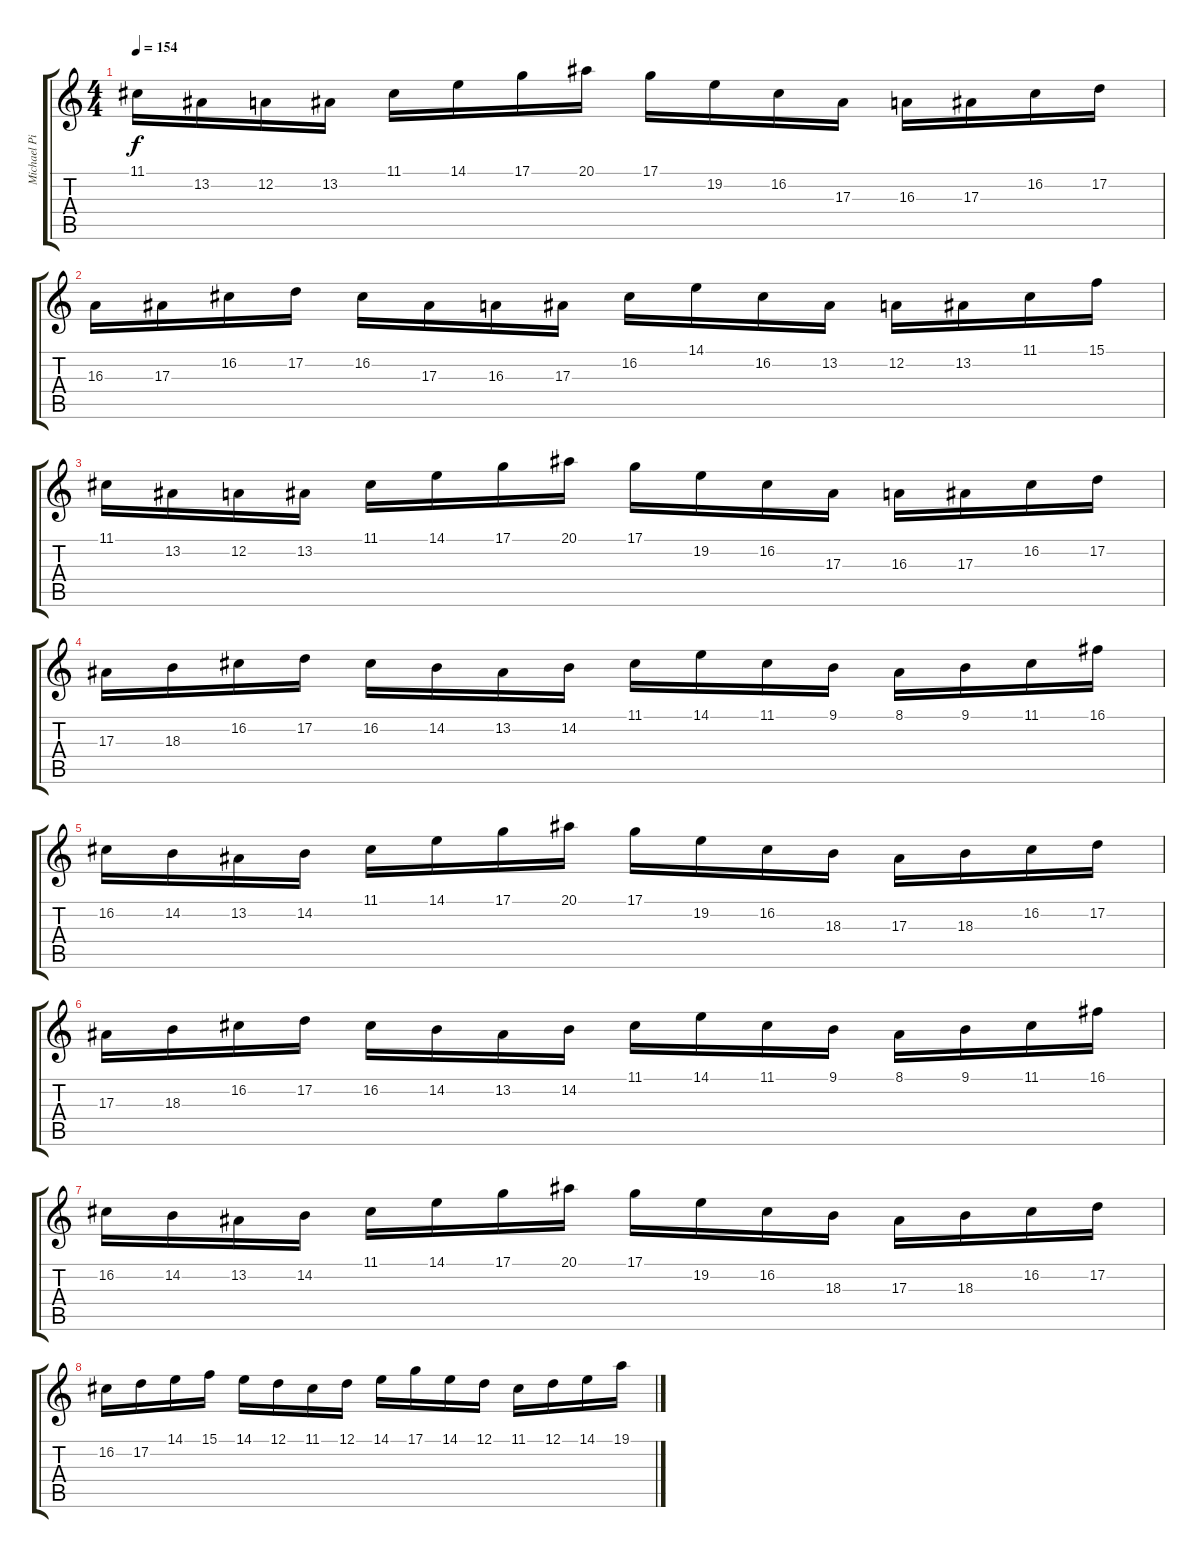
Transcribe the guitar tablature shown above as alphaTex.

\track ("Michael Pinnella solo" "Michael Pi") {instrument harpsichord}
\staff {score tabs}
\tuning (D4 A3 F3 C3 G2 D2) {hide}
\ts (4 4)
\tempo 154
\clef g2
\ks c
11.1.16{dy f} 13.2.16 12.2.16 13.2.16 11.1.16 14.1.16 17.1.16 20.1.16 17.1.16 19.2.16 16.2.16 17.3.16 16.3.16 17.3.16 16.2.16 17.2.16 |
16.3.16 17.3.16 16.2.16 17.2.16 16.2.16 17.3.16 16.3.16 17.3.16 16.2.16 14.1.16 16.2.16 13.2.16 12.2.16 13.2.16 11.1.16 15.1.16 |
11.1.16 13.2.16 12.2.16 13.2.16 11.1.16 14.1.16 17.1.16 20.1.16 17.1.16 19.2.16 16.2.16 17.3.16 16.3.16 17.3.16 16.2.16 17.2.16 |
17.3.16 18.3.16 16.2.16 17.2.16 16.2.16 14.2.16 13.2.16 14.2.16 11.1.16 14.1.16 11.1.16 9.1.16 8.1.16 9.1.16 11.1.16 16.1.16 |
16.2.16 14.2.16 13.2.16 14.2.16 11.1.16 14.1.16 17.1.16 20.1.16 17.1.16 19.2.16 16.2.16 18.3.16 17.3.16 18.3.16 16.2.16 17.2.16 |
17.3.16 18.3.16 16.2.16 17.2.16 16.2.16 14.2.16 13.2.16 14.2.16 11.1.16 14.1.16 11.1.16 9.1.16 8.1.16 9.1.16 11.1.16 16.1.16 |
16.2.16 14.2.16 13.2.16 14.2.16 11.1.16 14.1.16 17.1.16 20.1.16 17.1.16 19.2.16 16.2.16 18.3.16 17.3.16 18.3.16 16.2.16 17.2.16 |
16.2.16 17.2.16 14.1.16 15.1.16 14.1.16 12.1.16 11.1.16 12.1.16 14.1.16 17.1.16 14.1.16 12.1.16 11.1.16 12.1.16 14.1.16 19.1.16
